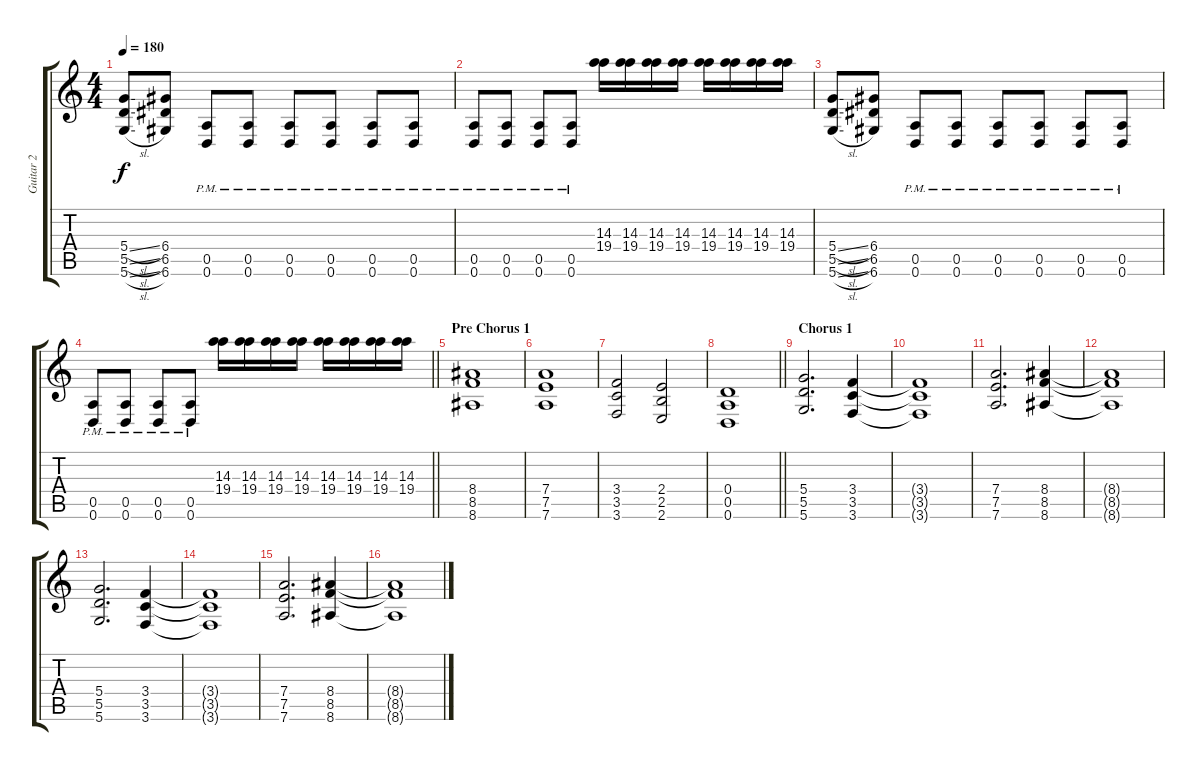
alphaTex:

\track ("Guitar 2" "Guitar 2") {instrument distortionguitar}
\staff {score tabs}
\tuning (E4 B3 G3 D3 A2 D2) {hide}
\ts (4 4)
\tempo 180
\clef g2
\ks c
(5.4{sl} 5.5{sl} 5.6{sl}).8{dy f} (6.4 6.5 6.6).8 (0.5{pm} 0.6{pm}).8 (0.5{pm} 0.6{pm}).8 (0.5{pm} 0.6{pm}).8 (0.5{pm} 0.6{pm}).8 (0.5{pm} 0.6{pm}).8 (0.5{pm} 0.6{pm}).8 |
(0.5{pm} 0.6{pm}).8 (0.5{pm} 0.6{pm}).8 (0.5{pm} 0.6{pm}).8 (0.5{pm} 0.6{pm}).8 (14.3 19.4).16 (14.3 19.4).16 (14.3 19.4).16 (14.3 19.4).16 (14.3 19.4).16 (14.3 19.4).16 (14.3 19.4).16 (14.3 19.4).16 |
(5.4{sl} 5.5{sl} 5.6{sl}).8 (6.4 6.5 6.6).8 (0.5{pm} 0.6{pm}).8 (0.5{pm} 0.6{pm}).8 (0.5{pm} 0.6{pm}).8 (0.5{pm} 0.6{pm}).8 (0.5{pm} 0.6{pm}).8 (0.5{pm} 0.6{pm}).8 |
\barLineRight lightlight
(0.5{pm} 0.6{pm}).8 (0.5{pm} 0.6{pm}).8 (0.5{pm} 0.6{pm}).8 (0.5{pm} 0.6{pm}).8 (14.3 19.4).16 (14.3 19.4).16 (14.3 19.4).16 (14.3 19.4).16 (14.3 19.4).16 (14.3 19.4).16 (14.3 19.4).16 (14.3 19.4).16 |
\section ("" "Pre Chorus 1")
(8.4 8.5 8.6).1 |
(7.4 7.5 7.6).1 |
(3.4 3.5 3.6).2 (2.4 2.5 2.6).2 |
\barLineRight lightlight
(0.4 0.5 0.6).1 |
\section ("" "Chorus 1")
(5.4 5.5 5.6).2{d volume 11} (3.4 3.5 3.6).4 |
(3.4{t} 3.5{t} 3.6{t}).1 |
(7.4 7.5 7.6).2{d} (8.4 8.5 8.6).4 |
(8.4{t} 8.5{t} 8.6{t}).1 |
(5.4 5.5 5.6).2{d} (3.4 3.5 3.6).4 |
(3.4{t} 3.5{t} 3.6{t}).1 |
(7.4 7.5 7.6).2{d} (8.4 8.5 8.6).4 |
(8.4{t} 8.5{t} 8.6{t}).1
